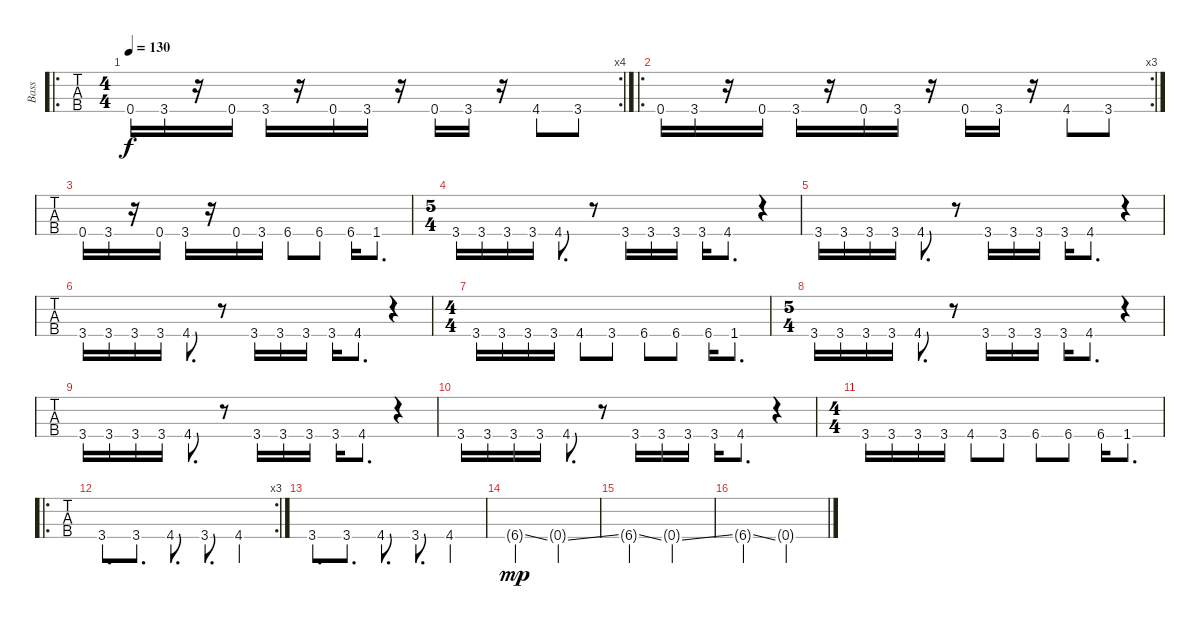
\track ("Bass" "Bass") {instrument electricbasspick}
\staff {tabs}
\tuning (F2 C2 G1 C1) {hide}
\ro
\rc 4
\ts (4 4)
\tempo 130
\clef f4
\ks c
0.4.16{dy f} 3.4.16 r.16 0.4.16 3.4.16 r.16 0.4.16 3.4.16 r.16 0.4.16 3.4.16 r.16 4.4.8 3.4.8 |
\ro
\rc 3
0.4.16 3.4.16 r.16 0.4.16 3.4.16 r.16 0.4.16 3.4.16 r.16 0.4.16 3.4.16 r.16 4.4.8 3.4.8 |
0.4.16 3.4.16 r.16 0.4.16 3.4.16 r.16 0.4.16 3.4.16 6.4.8 6.4.8 6.4.16 1.4.8{d} |
\ts (5 4)
3.4.16 3.4.16 3.4.16 3.4.16 4.4.8{d} r.8 3.4.16 3.4.16 3.4.16 3.4.16 4.4.8{d} r.4 |
3.4.16 3.4.16 3.4.16 3.4.16 4.4.8{d} r.8 3.4.16 3.4.16 3.4.16 3.4.16 4.4.8{d} r.4 |
3.4.16 3.4.16 3.4.16 3.4.16 4.4.8{d} r.8 3.4.16 3.4.16 3.4.16 3.4.16 4.4.8{d} r.4 |
\ts (4 4)
3.4.16 3.4.16 3.4.16 3.4.16 4.4.8 3.4.8 6.4.8 6.4.8 6.4.16 1.4.8{d} |
\ts (5 4)
3.4.16 3.4.16 3.4.16 3.4.16 4.4.8{d} r.8 3.4.16 3.4.16 3.4.16 3.4.16 4.4.8{d} r.4 |
3.4.16 3.4.16 3.4.16 3.4.16 4.4.8{d} r.8 3.4.16 3.4.16 3.4.16 3.4.16 4.4.8{d} r.4 |
3.4.16 3.4.16 3.4.16 3.4.16 4.4.8{d} r.8 3.4.16 3.4.16 3.4.16 3.4.16 4.4.8{d} r.4 |
\ts (4 4)
3.4.16 3.4.16 3.4.16 3.4.16 4.4.8 3.4.8 6.4.8 6.4.8 6.4.16 1.4.8{d} |
\ro
\rc 3
3.4.8{d} 3.4.8{d} 4.4.8{d} 3.4.8{d} 4.4.4 |
3.4.8{d} 3.4.8{d} 4.4.8{d} 3.4.8{d} 4.4.4 |
6.4{ss g}.2{dy mp volume 12} 0.4{ss g}.2 |
6.4{ss g}.2 0.4{ss g}.2 |
6.4{ss g}.2 0.4{ss g}.2
